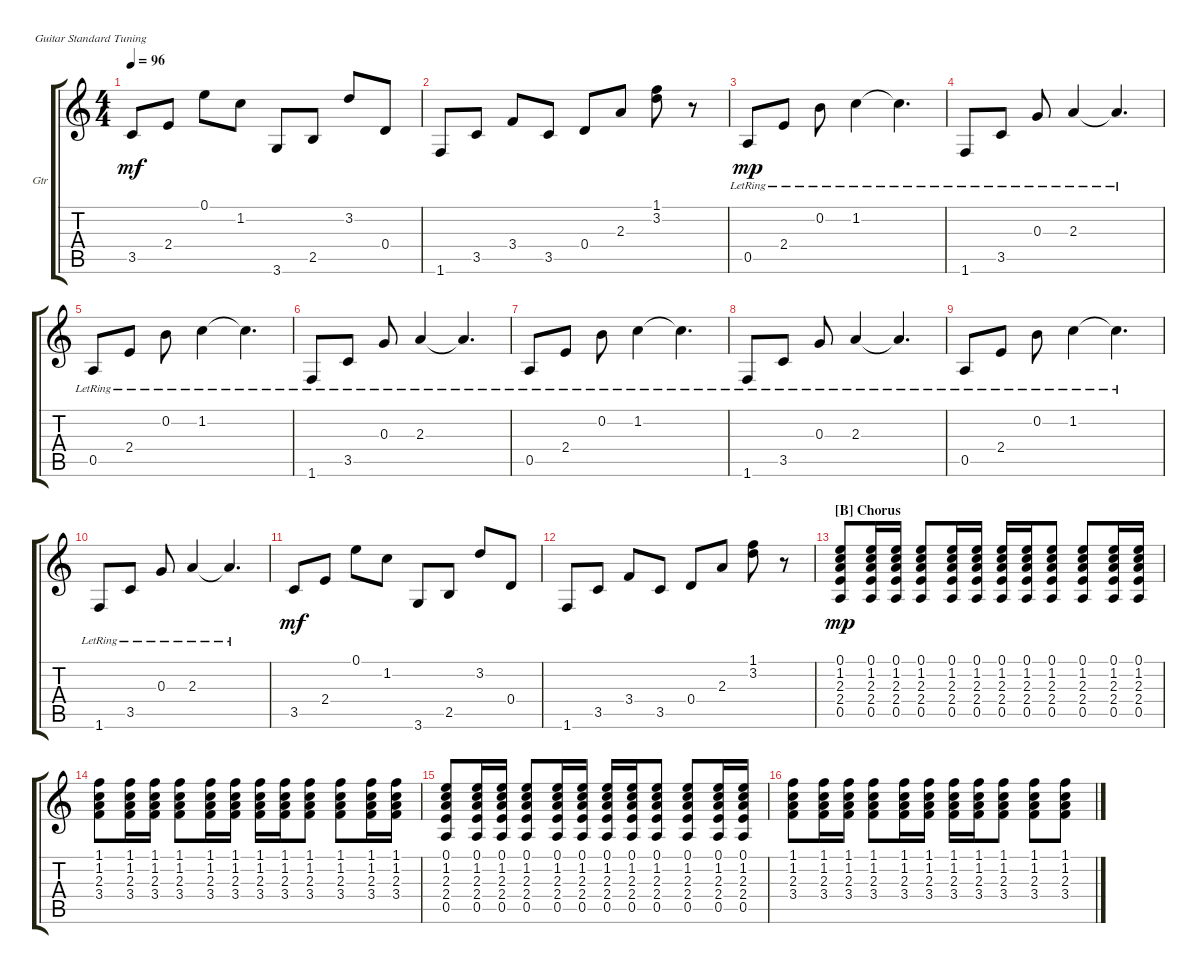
\defaultSystemsLayout 4
\bracketExtendMode groupsimilarinstruments
\firstSystemTrackNameOrientation horizontal
\otherSystemsTrackNameOrientation horizontal
\track ("Guitar (Clean)" "Gtr") {instrument acousticguitarsteel}
\staff {score tabs}
\tuning (E4 B3 G3 D3 A2 E2)
\ts (4 4)
\tempo 96
\clef g2
\scale
0.333333
\ks c
3.5.8{dy mf} 2.4.8 0.1.8 1.2.8 3.6.8 2.5.8 3.2.8 0.4.8 |
\scale
0.333333 1.6.8 3.5.8 3.4.8 3.5.8 0.4.8 2.3.8 (3.2 1.1).8 r.8 |
\scale
0.333333 0.5{lr}.8{dy mp} 2.4{lr}.8 0.2{lr}.8 1.2{lr}.4 1.2{lr t}.4{d} |
\scale
0.333333 1.6{lr}.8 3.5{lr}.8 0.3{lr}.8 2.3{lr}.4 2.3{lr t}.4{d} |
\scale
0.333333 0.5{lr}.8 2.4{lr}.8 0.2{lr}.8 1.2{lr}.4 1.2{lr t}.4{d} |
\scale
0.333333 1.6{lr}.8 3.5{lr}.8 0.3{lr}.8 2.3{lr}.4 2.3{lr t}.4{d} |
\scale
0.333333 0.5{lr}.8 2.4{lr}.8 0.2{lr}.8 1.2{lr}.4 1.2{lr t}.4{d} |
\scale
0.333333 1.6{lr}.8 3.5{lr}.8 0.3{lr}.8 2.3{lr}.4 2.3{lr t}.4{d} |
\scale
0.333333 0.5{lr}.8 2.4{lr}.8 0.2{lr}.8 1.2{lr}.4 1.2{lr t}.4{d} |
\scale
0.333333 1.6{lr}.8 3.5{lr}.8 0.3{lr}.8 2.3{lr}.4 2.3{lr t}.4{d} |
\scale
0.333333 3.5.8{dy mf} 2.4.8 0.1.8 1.2.8 3.6.8 2.5.8 3.2.8 0.4.8 |
\scale
0.333333 1.6.8 3.5.8 3.4.8 3.5.8 0.4.8 2.3.8 (3.2 1.1).8 r.8 |
\section ("B" "Chorus")
\scale
0.333333 (0.5 2.4 2.3 1.2 0.1).8{dy mp} (0.5 2.4 2.3 1.2 0.1).16 (0.5 2.4 2.3 1.2 0.1).16 (0.5 2.4 2.3 1.2 0.1).8 (0.5 2.4 2.3 1.2 0.1).16 (0.1 1.2 2.3 2.4 0.5).16 (0.5 2.4 2.3 1.2 0.1).16 (0.5 2.4 2.3 1.2 0.1).16 (0.5 2.4 2.3 1.2 0.1).8 (0.5 2.4 2.3 1.2 0.1).8 (0.5 2.3 2.4 1.2 0.1).16 (0.5 2.4 2.3 1.2 0.1).16 |
\scale
0.333333 (3.4 2.3 1.2 1.1).8 (3.4 2.3 1.2 1.1).16 (3.4 2.3 1.2 1.1).16 (3.4 2.3 1.2 1.1).8 (3.4 2.3 1.2 1.1).16 (1.2 2.3 3.4 1.1).16 (3.4 2.3 1.2 1.1).16 (3.4 2.3 1.2 1.1).16 (3.4 2.3 1.2 1.1).8 (3.4 2.3 1.2 1.1).8 (2.3 3.4 1.2 1.1).16 (3.4 2.3 1.2 1.1).16 |
\scale
0.333333 (0.5 2.4 2.3 1.2 0.1).8 (0.5 2.4 2.3 1.2 0.1).16 (0.5 2.4 2.3 1.2 0.1).16 (0.5 2.4 2.3 1.2 0.1).8 (0.5 2.4 2.3 1.2 0.1).16 (0.1 1.2 2.3 2.4 0.5).16 (0.5 2.4 2.3 1.2 0.1).16 (0.5 2.4 2.3 1.2 0.1).16 (0.5 2.4 2.3 1.2 0.1).8 (0.5 2.4 2.3 1.2 0.1).8 (0.5 2.3 2.4 1.2 0.1).16 (0.5 2.4 2.3 1.2 0.1).16 |
\scale
0.333333 (3.4 2.3 1.2 1.1).8 (3.4 2.3 1.2 1.1).16 (3.4 2.3 1.2 1.1).16 (3.4 2.3 1.2 1.1).8 (3.4 2.3 1.2 1.1).16 (1.2 2.3 3.4 1.1).16 (3.4 2.3 1.2 1.1).16 (3.4 2.3 1.2 1.1).16 (3.4 2.3 1.2 1.1).8 (3.4 2.3 1.2 1.1).8 (2.3 3.4 1.2 1.1).8
